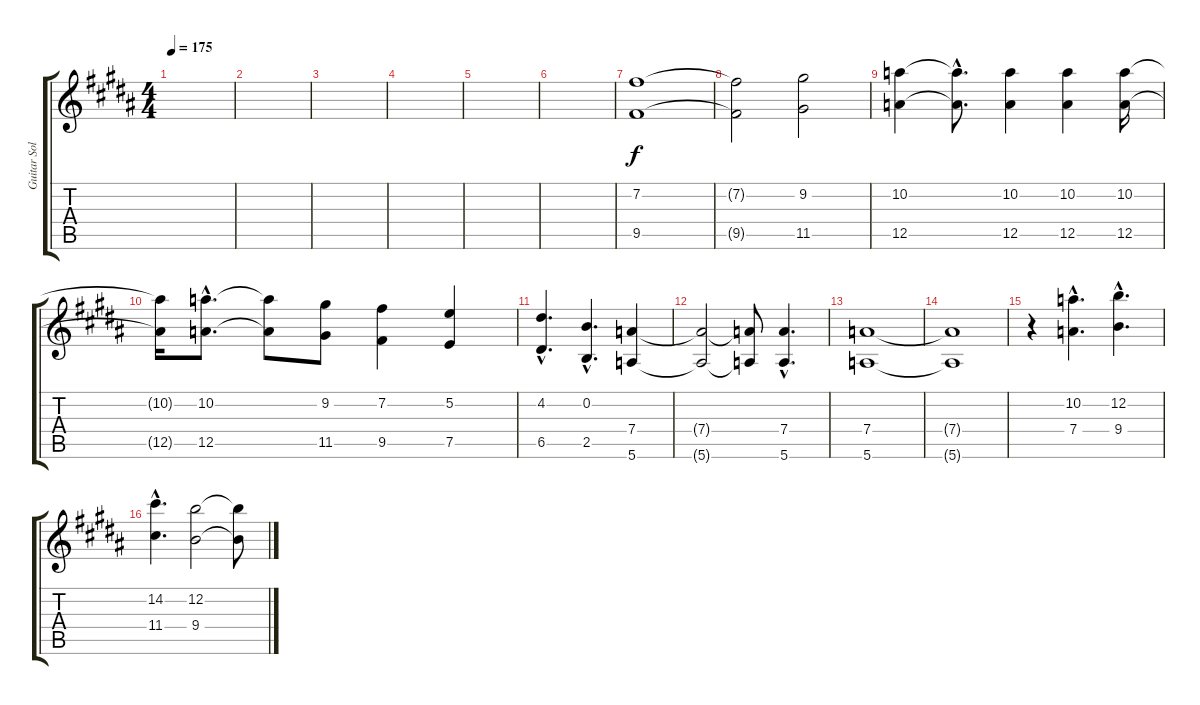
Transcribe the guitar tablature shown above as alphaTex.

\track ("Guitar Solo 1" "Guitar Sol") {instrument distortionguitar}
\staff {score tabs}
\tuning (E4 B3 G3 D3 A2 E2) {hide}
\ts (4 4)
\tempo 175
\clef g2
\ks b
|
|
|
|
|
|
(7.2 9.5).1 |
(7.2{t} 9.5{t}).2 (9.2 11.5).2 |
(10.2 12.5).4 (10.2{hac t} 12.5{hac t}).8{d} (10.2 12.5).4 (10.2 12.5).4 (10.2 12.5).16 |
(10.2{t} 12.5{t}).16 (10.2{hac} 12.5{hac}).8{d} (10.2{t} 12.5{t}).8 (9.2 11.5).8 (7.2 9.5).4 (5.2 7.5).4 |
(4.2{hac} 6.5{hac}).4{d} (0.2{hac} 2.5{hac}).4{d} (7.4 5.6).4 |
(7.4{t} 5.6{t}).2 (7.4{t} 5.6{t}).8 (7.4{hac} 5.6{hac}).4{d} |
(7.4 5.6).1 |
(7.4{t} 5.6{t}).1 |
r.4 (10.2{hac} 7.4{hac}).4{d} (12.2{hac} 9.4{hac}).4{d} |
(14.2{hac} 11.4{hac}).4{d} (12.2 9.4).2 (12.2{t} 9.4{t}).8
